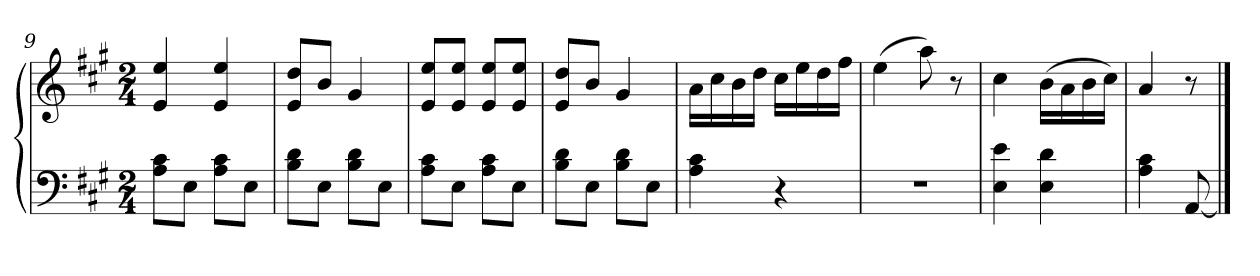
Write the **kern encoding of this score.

**kern	**kern
*part1	*part1
*staff2	*staff1
*clefF4	*clefG2
*k[f#c#g#]	*k[f#c#g#]
*M2/4	*M2/4
=9	=9
8A 8c#L	4e 4ee
8EJ	.
8A 8c#L	4e 4ee
8EJ	.
=10	=10
8B 8dL	8e 8ddL
8EJ	8bJ
8B 8dL	4g#
8EJ	.
=11	=11
8A 8c#L	8e 8eeL
8EJ	8e 8eeJ
8A 8c#L	8e 8eeL
8EJ	8e 8eeJ
=12	=12
8B 8dL	8e 8ddL
8EJ	8bJ
8B 8dL	4g#
8EJ	.
=13	=13
4A 4c#	16aLL
.	16cc#
.	16b
.	16ddJJ
4r	16cc#LL
.	16ee
.	16dd
.	16ff#JJ
=14	=14
2r	(4ee
.	8aa)
.	8r
=15	=15
4E 4e	4cc#
4E 4d	(16bLL
.	16a
.	16b
.	16cc#JJ)
=16	=16
4A 4c#	4a
[8AA	8r
==	==
*-	*-
